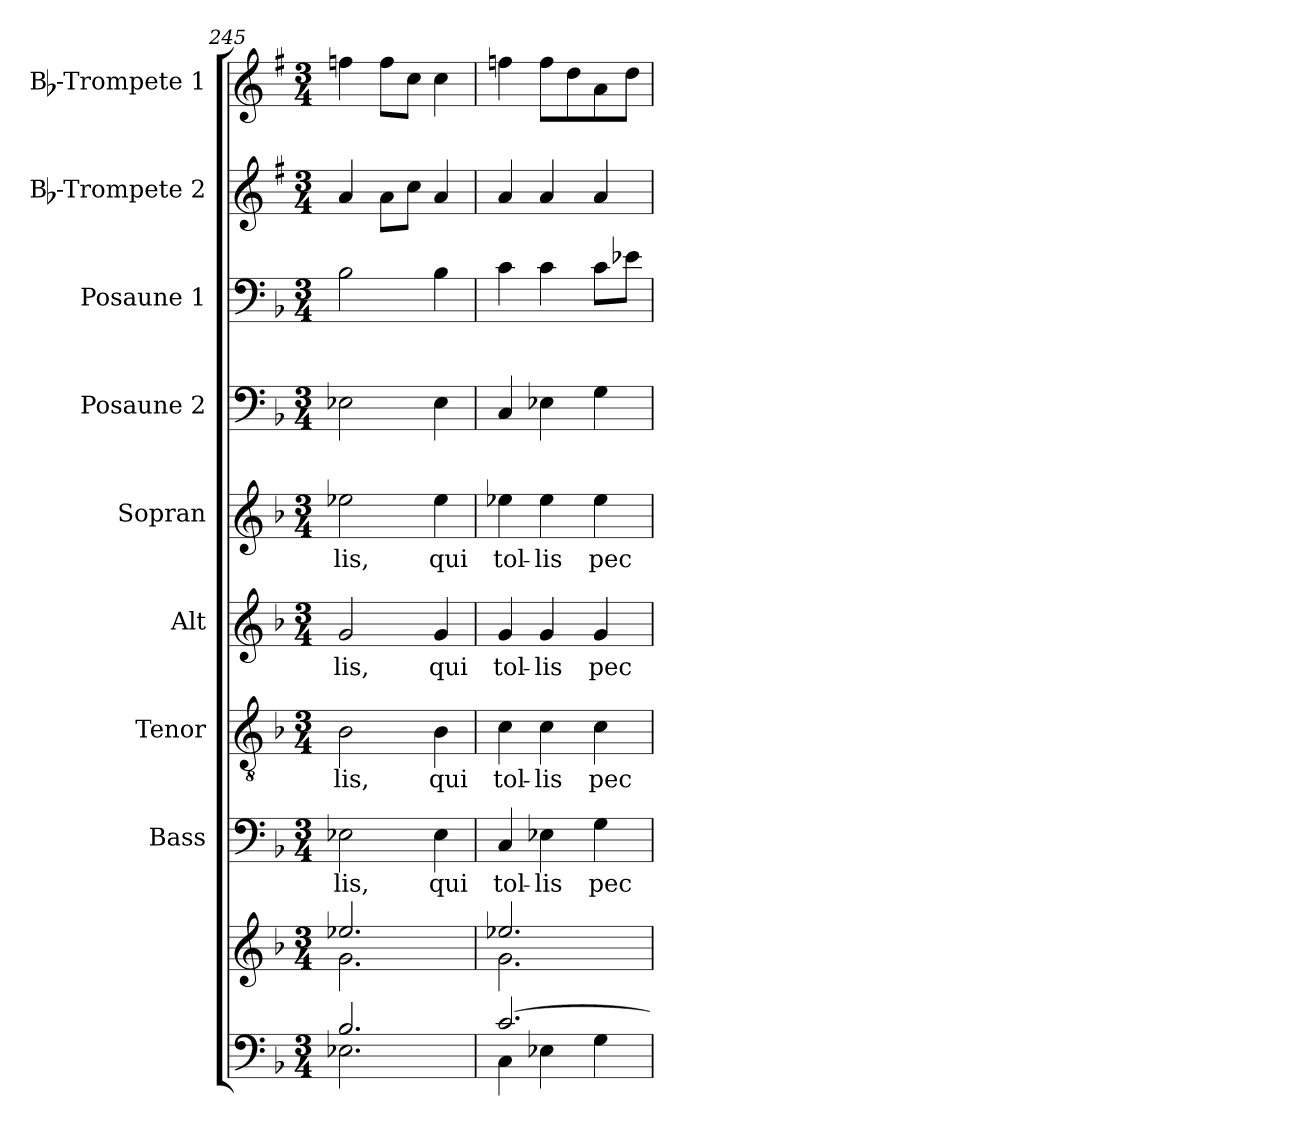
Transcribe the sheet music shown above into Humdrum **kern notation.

**kern	**kern	**kern	**text	**kern	**text	**kern	**text	**kern	**text	**kern	**kern	**kern	**kern
*part9	*part9	*part8	*part8	*part7	*part7	*part6	*part6	*part5	*part5	*part4	*part3	*part2	*part1
*staff10	*staff9	*staff8	*staff8	*staff7	*staff7	*staff6	*staff6	*staff5	*staff5	*staff4	*staff3	*staff2	*staff1
*	*	*I"Bass	*	*I"Tenor	*	*I"Alt	*	*I"Sopran	*	*I"Posaune 2	*I"Posaune 1	*I"Bb-Trompete 2	*I"Bb-Trompete 1
*	*	*I'B.	*	*I'T.	*	*I'A.	*	*I'S.	*	*I'Pos. 2	*I'Pos. 1	*I'Bb Trp. 2	*I'Bb Trp. 1
*clefF4	*clefG2	*clefF4	*	*clefGv2	*	*clefG2	*	*clefG2	*	*clefF4	*clefF4	*clefG2	*clefG2
*	*	*	*	*	*	*	*	*	*	*	*	*ITrd1c2	*ITrd1c2
*k[b-]	*k[b-]	*k[b-]	*	*k[b-]	*	*k[b-]	*	*k[b-]	*	*k[b-]	*k[b-]	*k[b-]	*k[b-]
*F:	*F:	*F:	*	*F:	*	*F:	*	*F:	*	*F:	*F:	*F:	*F:
*M3/4	*M3/4	*M3/4	*	*M3/4	*	*M3/4	*	*M3/4	*	*M3/4	*M3/4	*M3/4	*M3/4
=245	=245	=245	=245	=245	=245	=245	=245	=245	=245	=245	=245	=245	=245
*^	*^	*	*	*	*	*	*	*	*	*	*	*	*
!	!	!	!	!	!LO:LY:b	!	!LO:LY:b	!	!LO:LY:b	!	!LO:LY:b	!	!	!	!
2.B-/	2.E-X\	2.ee-X/	2.g\	2E-X\	-lis,	2B-\	-lis,	2g/	-lis,	2ee-X\	-lis,	2E-X\	2B-\	4g/	4ee-X\
.	.	.	.	.	.	.	.	.	.	.	.	.	.	8g\L	8ee-\L
.	.	.	.	.	.	.	.	.	.	.	.	.	.	8b-\J	8b-\J
!	!	!	!	!	!LO:LY:b	!	!LO:LY:b	!	!LO:LY:b	!	!LO:LY:b	!	!	!	!
.	.	.	.	4E-\	qui	4B-\	qui	4g/	qui	4ee-\	qui	4E-\	4B-\	4g/	4b-\
!!LO:PB:g=z
=246	=246	=246	=246	=246	=246	=246	=246	=246	=246	=246	=246	=246	=246	=246	=246
!	!	!	!	!	!LO:LY:b	!	!LO:LY:b	!	!LO:LY:b	!	!LO:LY:b	!	!	!	!
[>2.c/	4C\	2.ee-X/	2.g\	4C/	tol-	4c\	tol-	4g/	tol-	4ee-X\	tol-	4C/	4c\	4g/	4ee-X\
!	!	!	!	!	!LO:LY:b	!	!LO:LY:b	!	!LO:LY:b	!	!LO:LY:b	!	!	!	!
.	4E-X\	.	.	4E-X\	-lis	4c\	-lis	4g/	-lis	4ee-\	-lis	4E-X\	4c\	4g/	8ee-\L
.	.	.	.	.	.	.	.	.	.	.	.	.	.	.	8cc\
!	!	!	!	!	!LO:LY:b	!	!LO:LY:b	!	!LO:LY:b	!	!LO:LY:b	!	!	!	!
.	4G\	.	.	4G\	pec-	4c\	pec-	4g/	pec-	4ee-\	pec-	4G\	8c\L	4g/	8g\
.	.	.	.	.	.	.	.	.	.	.	.	.	8e-X\J	.	8cc\J
*v	*v	*	*	*	*	*	*	*	*	*	*	*	*	*	*
*	*v	*v	*	*	*	*	*	*	*	*	*	*	*	*
=	=	=	=	=	=	=	=	=	=	=	=	=	=
*-	*-	*-	*-	*-	*-	*-	*-	*-	*-	*-	*-	*-	*-
